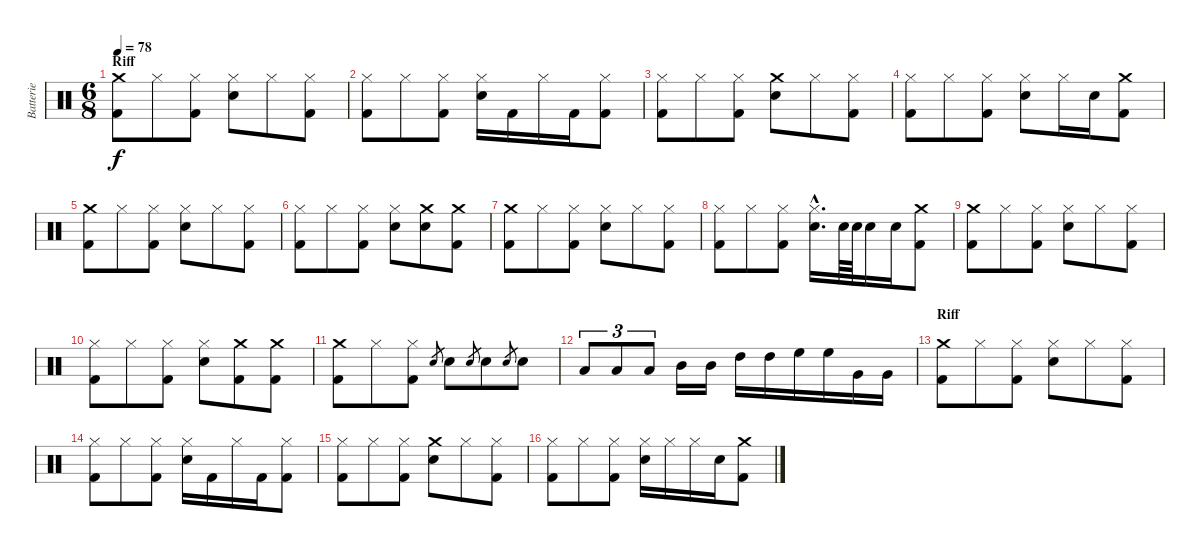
\track ("Batterie" "Batterie") {instrument percussion}
\staff {score}
\articulation defaults
\ts (6 8)
\section ("" "Riff")
\tempo 78
\clef neutral
\ks c
("Kick (hit) 2" "Crash medium (hit)").8{dy f} "Hi-Hat (closed)".8 ("Kick (hit) 2" "Hi-Hat (closed)").8 ("Snare (hit) 2" "Hi-Hat (closed)").8 "Hi-Hat (closed)".8 ("Kick (hit) 2" "Hi-Hat (closed)").8 |
("Hi-Hat (closed)" "Kick (hit) 2").8 "Hi-Hat (closed)".8 ("Kick (hit) 2" "Hi-Hat (closed)").8 ("Snare (hit) 2" "Hi-Hat (closed)").16 "Kick (hit) 2".16 "Hi-Hat (closed)".16 "Kick (hit) 2".16 ("Kick (hit) 2" "Hi-Hat (closed)").8 |
("Kick (hit) 2" "Hi-Hat (closed)").8 "Hi-Hat (closed)".8 ("Kick (hit) 2" "Hi-Hat (closed)").8 ("Crash medium (hit)" "Snare (hit) 2").8 "Hi-Hat (closed)".8 ("Hi-Hat (closed)" "Kick (hit) 2").8 |
("Kick (hit) 2" "Hi-Hat (closed)").8 "Hi-Hat (closed)".8 ("Kick (hit) 2" "Hi-Hat (closed)").8 ("Hi-Hat (closed)" "Snare (hit) 2").8 "Hi-Hat (closed)".16 "Snare (hit) 2".16 ("Crash medium (hit)" "Kick (hit) 2").8 |
("Kick (hit) 2" "Crash medium (hit)").8 "Hi-Hat (closed)".8 ("Hi-Hat (closed)" "Kick (hit) 2").8 ("Snare (hit) 2" "Hi-Hat (closed)").8 "Hi-Hat (closed)".8 ("Kick (hit) 2" "Hi-Hat (closed)").8 |
("Kick (hit) 2" "Hi-Hat (closed)").8 "Hi-Hat (closed)".8 ("Hi-Hat (closed)" "Kick (hit) 2").8 ("Snare (hit) 2" "Hi-Hat (closed)").8 ("Crash medium (hit)" "Snare (hit) 2").8 ("Crash medium (hit)" "Kick (hit) 2").8 |
("Crash medium (hit)" "Kick (hit) 2").8 "Hi-Hat (closed)".8 ("Kick (hit) 2" "Hi-Hat (closed)").8 ("Hi-Hat (closed)" "Snare (hit) 2").8 "Hi-Hat (closed)".8 ("Kick (hit) 2" "Hi-Hat (closed)").8 |
("Hi-Hat (closed)" "Kick (hit) 2").8 "Hi-Hat (closed)".8 ("Hi-Hat (closed)" "Kick (hit) 2").8 ("Snare (hit) 2"{hac} "Hi-Hat (closed)"{hac}).16{d} "Snare (hit) 2".64 "Snare (hit) 2".64 "Snare (hit) 2".16 "Snare (hit) 2".16 ("Kick (hit) 2" "Crash medium (hit)").8 |
("Crash medium (hit)" "Kick (hit) 2").8 "Hi-Hat (closed)".8 ("Kick (hit) 2" "Hi-Hat (closed)").8 ("Snare (hit) 2" "Hi-Hat (closed)").8 "Hi-Hat (closed)".8 ("Kick (hit) 2" "Hi-Hat (closed)").8 |
("Hi-Hat (closed)" "Kick (hit) 2").8 "Hi-Hat (closed)".8 ("Kick (hit) 2" "Hi-Hat (closed)").8 ("Hi-Hat (closed)" "Snare (hit) 2").8 ("Kick (hit) 2" "Crash medium (hit)").8 ("Kick (hit) 2" "Crash medium (hit)").8 |
("Kick (hit) 2" "Crash medium (hit)").8 "Hi-Hat (closed)".8 ("Kick (hit) 2" "Hi-Hat (closed)").8 "Snare (hit) 2".8{gr} "Snare (hit) 2".8 "Snare (hit) 2".8{gr} "Snare (hit) 2".8 "Snare (hit) 2".8{gr} "Snare (hit) 2".8 |
"Low Tom (hit)".8{tu (3 2)} "Low Tom (hit)".8{tu (3 2)} "Low Tom (hit)".8{tu (3 2)} "Mid Tom (hit)".16 "Mid Tom (hit)".16 "High Tom (hit)".16 "High Tom (hit)".16 "High Floor Tom (hit)".16 "High Floor Tom (hit)".16 "Very Low Tom (hit)".16 "Very Low Tom (hit)".16 |
\section ("" "Riff")
("Kick (hit) 2" "Crash medium (hit)").8 "Hi-Hat (closed)".8 ("Kick (hit) 2" "Hi-Hat (closed)").8 ("Snare (hit) 2" "Hi-Hat (closed)").8 "Hi-Hat (closed)".8 ("Kick (hit) 2" "Hi-Hat (closed)").8 |
("Hi-Hat (closed)" "Kick (hit) 2").8 "Hi-Hat (closed)".8 ("Kick (hit) 2" "Hi-Hat (closed)").8 ("Hi-Hat (closed)" "Snare (hit) 2").16 "Kick (hit) 2".16 "Hi-Hat (closed)".16 "Kick (hit) 2".16 ("Kick (hit) 2" "Hi-Hat (closed)").8 |
("Hi-Hat (closed)" "Kick (hit) 2").8 "Hi-Hat (closed)".8 ("Hi-Hat (closed)" "Kick (hit) 2").8 ("Crash medium (hit)" "Snare (hit) 2").8 "Hi-Hat (closed)".8 ("Kick (hit) 2" "Hi-Hat (closed)").8 |
("Kick (hit) 2" "Hi-Hat (closed)").8 "Hi-Hat (closed)".8 ("Kick (hit) 2" "Hi-Hat (closed)").8 ("Hi-Hat (closed)" "Snare (hit) 2").16 "Hi-Hat (closed)".16 "Hi-Hat (closed)".16 "Snare (hit) 2".16 ("Crash medium (hit)" "Kick (hit) 2").8
